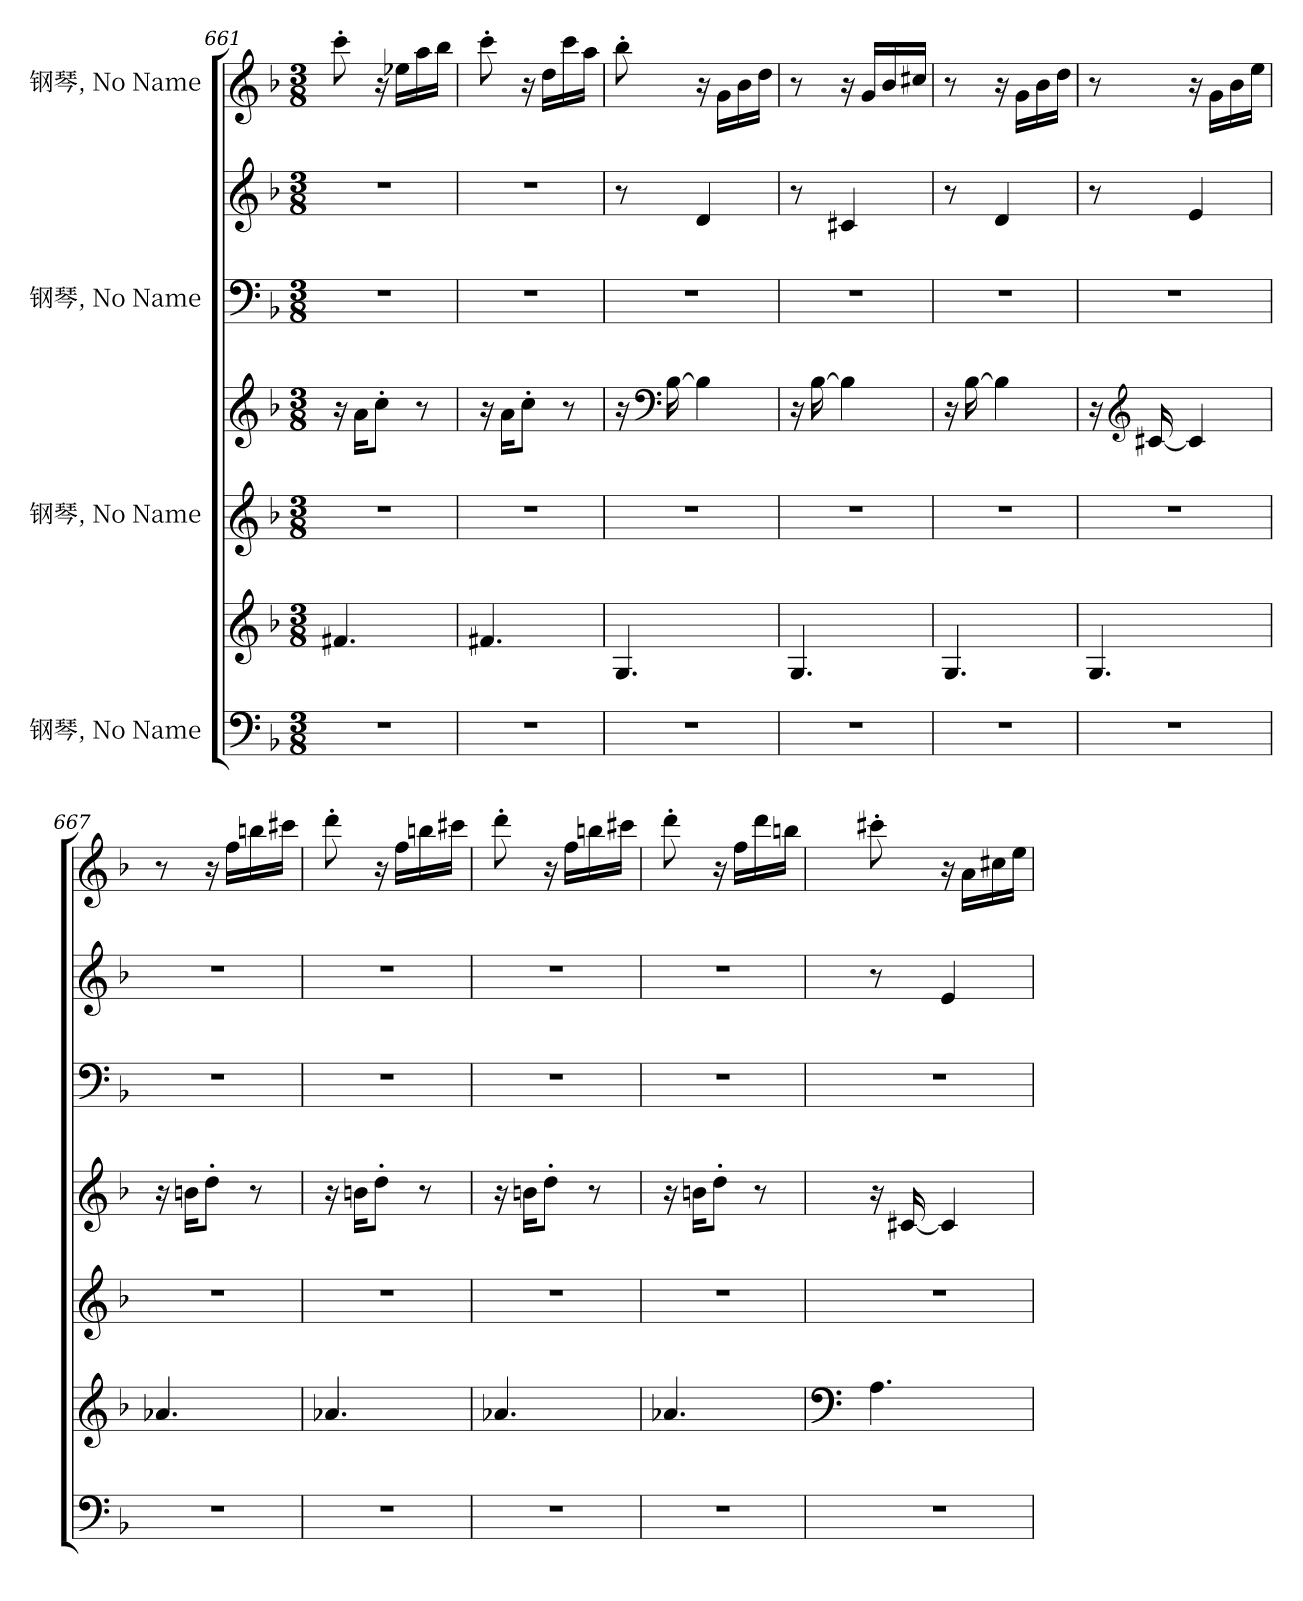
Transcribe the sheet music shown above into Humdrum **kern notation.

**kern	**kern	**kern	**kern	**kern	**kern	**kern
*part4	*part4	*part3	*part3	*part2	*part2	*part1
*staff7	*staff6	*staff5	*staff4	*staff3	*staff2	*staff1
*I"钢琴, No Name	*	*I"钢琴, No Name	*	*I"钢琴, No Name	*	*I"钢琴, No Name
*clefF4	*clefG2	*clefG2	*clefG2	*clefF4	*clefG2	*clefG2
*k[b-]	*k[b-]	*k[b-]	*k[b-]	*k[b-]	*k[b-]	*k[b-]
*M3/8	*M3/8	*M3/8	*M3/8	*M3/8	*M3/8	*M3/8
=661	=661	=661	=661	=661	=661	=661
4.r	4.f#X/	4.r	16r	4.r	4.r	8ccc'\
.	.	.	16a\KL	.	.	.
.	.	.	8cc'\J	.	.	16r
.	.	.	.	.	.	16ee-X\LL
.	.	.	8r	.	.	16aa\
.	.	.	.	.	.	16bb-\JJ
=662	=662	=662	=662	=662	=662	=662
4.r	4.f#X/	4.r	16r	4.r	4.r	8ccc'\
.	.	.	16a\KL	.	.	.
.	.	.	8cc'\J	.	.	16r
.	.	.	.	.	.	16dd\LL
.	.	.	8r	.	.	16ccc\
*	*	*	*	*	*	*MM109
.	.	.	.	.	.	16aa\JJ
=663	=663	=663	=663	=663	=663	=663
*	*	*	*	*	*	*MM111
4.r	4.G/	4.r	16r	4.r	8r	8bb-'\
*	*	*	*clefF4	*	*	*
.	.	.	[16B-\	.	.	.
.	.	.	4B-\]	.	4d/	16r
.	.	.	.	.	.	16g\LL
.	.	.	.	.	.	16b-\
.	.	.	.	.	.	16dd\JJ
=664	=664	=664	=664	=664	=664	=664
4.r	4.G/	4.r	16r	4.r	8r	8r
.	.	.	[16B-\	.	.	.
.	.	.	4B-\]	.	4c#X/	16r
.	.	.	.	.	.	16g/LL
.	.	.	.	.	.	16b-/
.	.	.	.	.	.	16cc#X/JJ
!!LO:PB:g=z
=665	=665	=665	=665	=665	=665	=665
4.r	4.G/	4.r	16r	4.r	8r	8r
.	.	.	[16B-\	.	.	.
.	.	.	4B-\]	.	4d/	16r
.	.	.	.	.	.	16g\LL
.	.	.	.	.	.	16b-\
.	.	.	.	.	.	16dd\JJ
=666	=666	=666	=666	=666	=666	=666
4.r	4.G/	4.r	16r	4.r	8r	8r
*	*	*	*clefG2	*	*	*
.	.	.	[16c#X/	.	.	.
.	.	.	4c#/]	.	4e/	16r
.	.	.	.	.	.	16g\LL
.	.	.	.	.	.	16b-\
.	.	.	.	.	.	16ee\JJ
=667	=667	=667	=667	=667	=667	=667
4.r	4.a-X/	4.r	16r	4.r	4.r	8r
.	.	.	16bn\KL	.	.	.
.	.	.	8dd'\J	.	.	16r
.	.	.	.	.	.	16ff\LL
.	.	.	8r	.	.	16bbn\
.	.	.	.	.	.	16ccc#X\JJ
=668	=668	=668	=668	=668	=668	=668
*	*	*	*	*	*	*MM111
4.r	4.a-X/	4.r	16r	4.r	4.r	8ddd'\
.	.	.	16bn\KL	.	.	.
.	.	.	8dd'\J	.	.	16r
.	.	.	.	.	.	16ff\LL
.	.	.	8r	.	.	16bbn\
.	.	.	.	.	.	16ccc#X\JJ
!!LO:PB:g=z
=669	=669	=669	=669	=669	=669	=669
4.r	4.a-X/	4.r	16r	4.r	4.r	8ddd'\
.	.	.	16bn\KL	.	.	.
.	.	.	8dd'\J	.	.	16r
.	.	.	.	.	.	16ff\LL
.	.	.	8r	.	.	16bbn\
.	.	.	.	.	.	16ccc#X\JJ
=670	=670	=670	=670	=670	=670	=670
4.r	4.a-X/	4.r	16r	4.r	4.r	8ddd'\
.	.	.	16bn\KL	.	.	.
.	.	.	8dd'\J	.	.	16r
.	.	.	.	.	.	16ff\LL
.	.	.	8r	.	.	16ddd\
*	*	*	*	*	*	*MM109
.	.	.	.	.	.	16bbn\JJ
=671	=671	=671	=671	=671	=671	=671
*	*clefF4	*	*	*	*	*
*	*	*	*	*	*	*MM111
4.r	4.A\	4.r	16r	4.r	8r	8ccc#X'\
.	.	.	[16c#X/	.	.	.
.	.	.	4c#/]	.	4e/	16r
.	.	.	.	.	.	16a\LL
.	.	.	.	.	.	16cc#X\
.	.	.	.	.	.	16ee\JJ
=	=	=	=	=	=	=
*-	*-	*-	*-	*-	*-	*-
